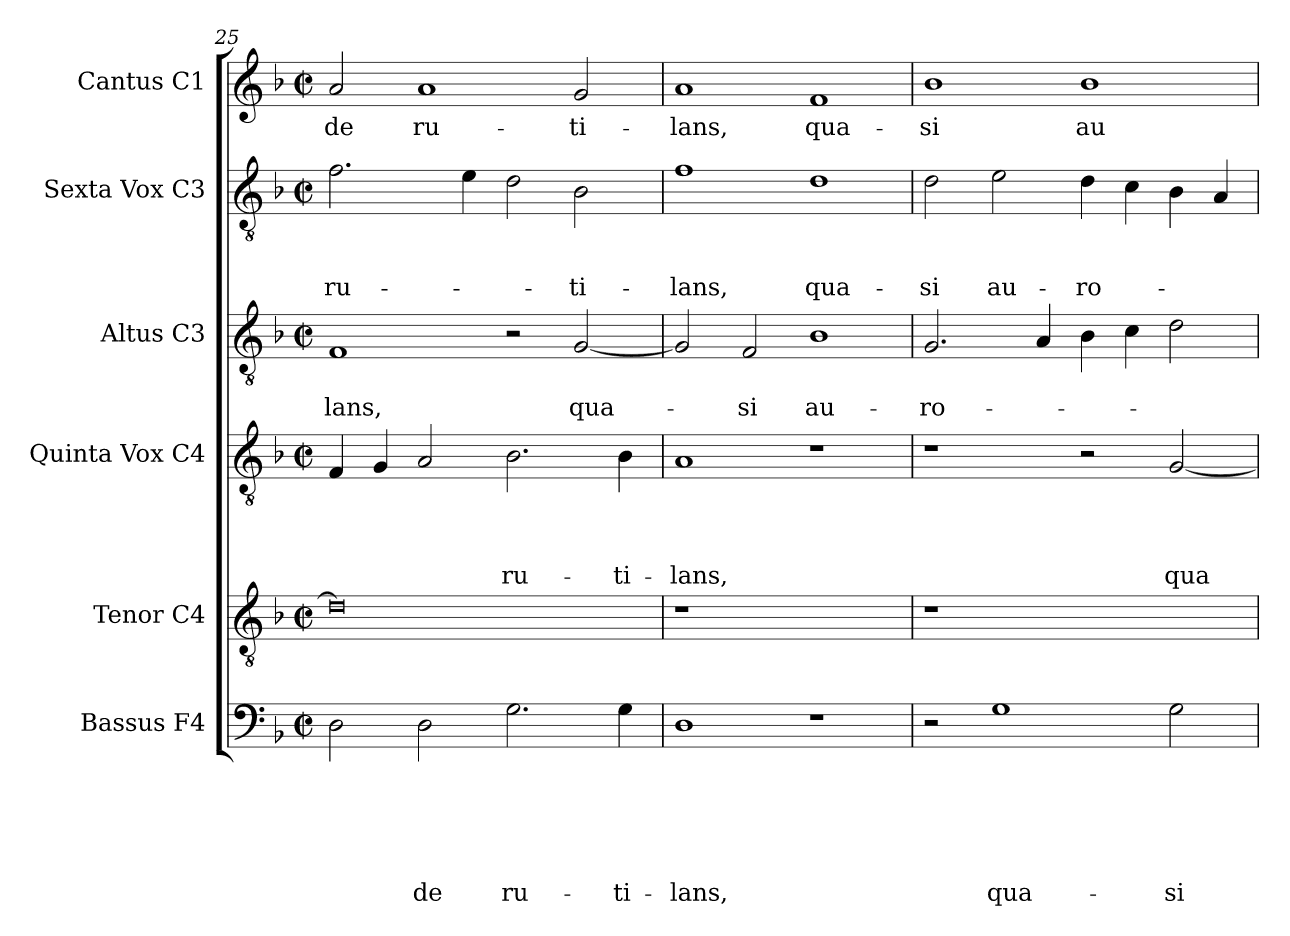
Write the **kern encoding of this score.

**kern	**text	**text	**text	**text	**text	**text	**kern	**kern	**text	**text	**text	**text	**kern	**text	**text	**kern	**text	**text	**text	**kern	**text
*part6	*part6	*part6	*part6	*part6	*part6	*part6	*part5	*part4	*part4	*part4	*part4	*part4	*part3	*part3	*part3	*part2	*part2	*part2	*part2	*part1	*part1
*staff6	*staff6	*staff6	*staff6	*staff6	*staff6	*staff6	*staff5	*staff4	*staff4	*staff4	*staff4	*staff4	*staff3	*staff3	*staff3	*staff2	*staff2	*staff2	*staff2	*staff1	*staff1
*I"Bassus F4	*	*	*	*	*	*	*I"Tenor C4	*I"Quinta Vox C4	*	*	*	*	*I"Altus C3	*	*	*I"Sexta Vox C3	*	*	*	*I"Cantus C1	*
*I'B	*	*	*	*	*	*	*I'T	*	*	*	*	*	*I'A	*	*	*	*	*	*	*I'C	*
!!LO:LB:g=z
*clefF4	*	*	*	*	*	*	*clefGv2	*clefGv2	*	*	*	*	*clefGv2	*	*	*clefGv2	*	*	*	*clefG2	*
*k[b-]	*	*	*	*	*	*	*k[b-]	*k[b-]	*	*	*	*	*k[b-]	*	*	*k[b-]	*	*	*	*k[b-]	*
*F:	*	*	*	*	*	*	*F:	*F:	*	*	*	*	*F:	*	*	*F:	*	*	*	*F:	*
*M2/2	*	*	*	*	*	*	*M2/2	*M2/2	*	*	*	*	*M2/2	*	*	*M2/2	*	*	*	*M2/2	*
*met(c|)	*	*	*	*	*	*	*met(c|)	*met(c|)	*	*	*	*	*met(c|)	*	*	*met(c|)	*	*	*	*met(c|)	*
=25	=25	=25	=25	=25	=25	=25	=25	=25	=25	=25	=25	=25	=25	=25	=25	=25	=25	=25	=25	=25	=25
!	!	!	!	!	!	!	!	!	!	!	!	!	!	!	!LO:LY:b	!	!	!	!LO:LY:b	!	!LO:LY:b
2D\	.	.	.	.	.	.	0d]	4F/	.	.	.	.	1F	.	-lans,	2.f\	.	.	ru-	2a/	-de
.	.	.	.	.	.	.	.	4G/	.	.	.	.	.	.	.	.	.	.	.	.	.
!	!	!	!	!	!	!LO:LY:b	!	!	!	!	!	!	!	!	!	!	!	!	!	!	!LO:LY:b
2D\	.	.	.	.	.	-de	.	2A/	.	.	.	.	.	.	.	.	.	.	.	1a	ru-
.	.	.	.	.	.	.	.	.	.	.	.	.	.	.	.	4e\	.	.	.	.	.
!	!	!	!	!	!	!LO:LY:b	!	!	!	!	!	!LO:LY:b	!	!	!	!	!	!	!	!	!
2.G\	.	.	.	.	.	ru-	.	2.B-\	.	.	.	ru-	2r	.	.	2d\	.	.	.	.	.
!	!	!	!	!	!	!	!	!	!	!	!	!	!	!	!LO:LY:b	!	!	!	!LO:LY:b	!	!LO:LY:b
.	.	.	.	.	.	.	.	.	.	.	.	.	[2G/	.	qua-	2B-\	.	.	-ti-	2g/	-ti-
!	!	!	!	!	!	!LO:LY:b	!	!	!	!	!	!LO:LY:b	!	!	!	!	!	!	!	!	!
4G\	.	.	.	.	.	-ti-	.	4B-\	.	.	.	-ti-	.	.	.	.	.	.	.	.	.
=26	=26	=26	=26	=26	=26	=26	=26	=26	=26	=26	=26	=26	=26	=26	=26	=26	=26	=26	=26	=26	=26
!	!	!	!	!	!	!LO:LY:b	!	!	!	!	!	!LO:LY:b	!	!	!	!	!	!	!LO:LY:b	!	!LO:LY:b
1D	.	.	.	.	.	-lans,	1r	1A	.	.	.	-lans,	2G/]	.	.	1f	.	.	-lans,	1a	-lans,
!	!	!	!	!	!	!	!	!	!	!	!	!	!	!	!LO:LY:b	!	!	!	!	!	!
.	.	.	.	.	.	.	.	.	.	.	.	.	2F/	.	-si	.	.	.	.	.	.
!	!	!	!	!	!	!	!	!	!	!	!	!	!	!	!LO:LY:b	!	!	!	!LO:LY:b	!	!LO:LY:b
1r	.	.	.	.	.	.	1ryy	1r	.	.	.	.	1B-	.	au-	1d	.	.	qua-	1f	qua-
=27	=27	=27	=27	=27	=27	=27	=27	=27	=27	=27	=27	=27	=27	=27	=27	=27	=27	=27	=27	=27	=27
!	!	!	!	!	!	!	!	!	!	!	!	!	!	!	!LO:LY:b	!	!	!	!LO:LY:b	!	!LO:LY:b
2r	.	.	.	.	.	.	1r	1r	.	.	.	.	2.G/	.	-ro-	2d\	.	.	-si	1b-	-si
!	!	!	!	!	!	!LO:LY:b	!	!	!	!	!	!	!	!	!	!	!	!	!LO:LY:b	!	!
1G	.	.	.	.	.	qua-	.	.	.	.	.	.	.	.	.	2e\	.	.	au-	.	.
.	.	.	.	.	.	.	.	.	.	.	.	.	4A/	.	.	.	.	.	.	.	.
!	!	!	!	!	!	!	!	!	!	!	!	!	!	!	!	!	!	!	!LO:LY:b	!	!LO:LY:b
.	.	.	.	.	.	.	1ryy	2r	.	.	.	.	4B-\	.	.	4d\	.	.	-ro-	1b-	au-
.	.	.	.	.	.	.	.	.	.	.	.	.	4c\	.	.	4c\	.	.	.	.	.
!	!	!	!	!	!	!LO:LY:b	!	!	!	!	!	!LO:LY:b	!	!	!	!	!	!	!	!	!
2G\	.	.	.	.	.	-si	.	[2G/	.	.	.	qua-	2d\	.	.	4B-\	.	.	.	.	.
.	.	.	.	.	.	.	.	.	.	.	.	.	.	.	.	4A/	.	.	.	.	.
=	=	=	=	=	=	=	=	=	=	=	=	=	=	=	=	=	=	=	=	=	=
*-	*-	*-	*-	*-	*-	*-	*-	*-	*-	*-	*-	*-	*-	*-	*-	*-	*-	*-	*-	*-	*-
